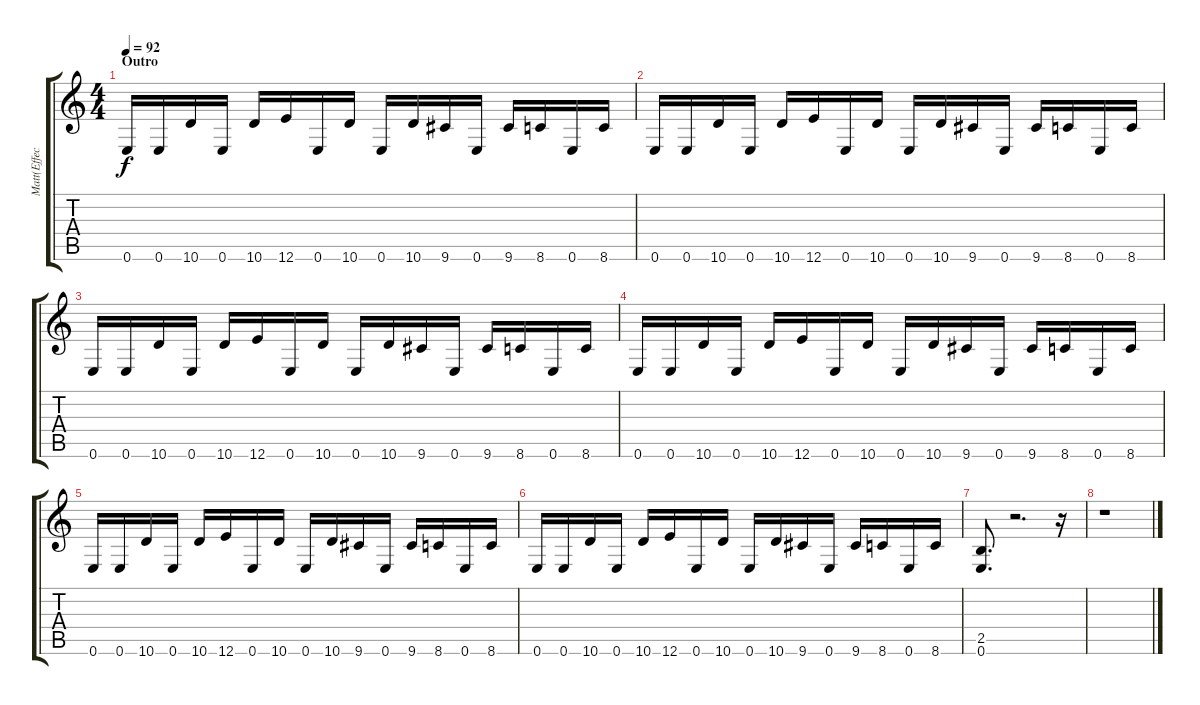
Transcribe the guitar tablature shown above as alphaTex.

\track ("Matt(Effect)" "Matt(Effec") {instrument distortionguitar}
\staff {score tabs}
\tuning (E4 B3 G3 D3 A2 E2) {hide}
\ts (4 4)
\section ("" "Outro")
\tempo 92
\clef g2
\ks c
0.6.16{dy f} 0.6.16 10.6.16 0.6.16 10.6.16 12.6.16 0.6.16 10.6.16 0.6.16 10.6.16 9.6.16 0.6.16 9.6.16 8.6.16 0.6.16 8.6.16 |
0.6.16 0.6.16 10.6.16 0.6.16 10.6.16 12.6.16 0.6.16 10.6.16 0.6.16 10.6.16 9.6.16 0.6.16 9.6.16 8.6.16 0.6.16 8.6.16 |
0.6.16 0.6.16 10.6.16 0.6.16 10.6.16 12.6.16 0.6.16 10.6.16 0.6.16 10.6.16 9.6.16 0.6.16 9.6.16 8.6.16 0.6.16 8.6.16 |
0.6.16 0.6.16 10.6.16 0.6.16 10.6.16 12.6.16 0.6.16 10.6.16 0.6.16 10.6.16 9.6.16 0.6.16 9.6.16 8.6.16 0.6.16 8.6.16 |
0.6.16 0.6.16 10.6.16 0.6.16 10.6.16 12.6.16 0.6.16 10.6.16 0.6.16 10.6.16 9.6.16 0.6.16 9.6.16 8.6.16 0.6.16 8.6.16 |
0.6.16 0.6.16 10.6.16 0.6.16 10.6.16 12.6.16 0.6.16 10.6.16 0.6.16 10.6.16 9.6.16 0.6.16 9.6.16 8.6.16 0.6.16 8.6.16 |
(2.5 0.6).8{d} r.2{d} r.16 |
r.1
